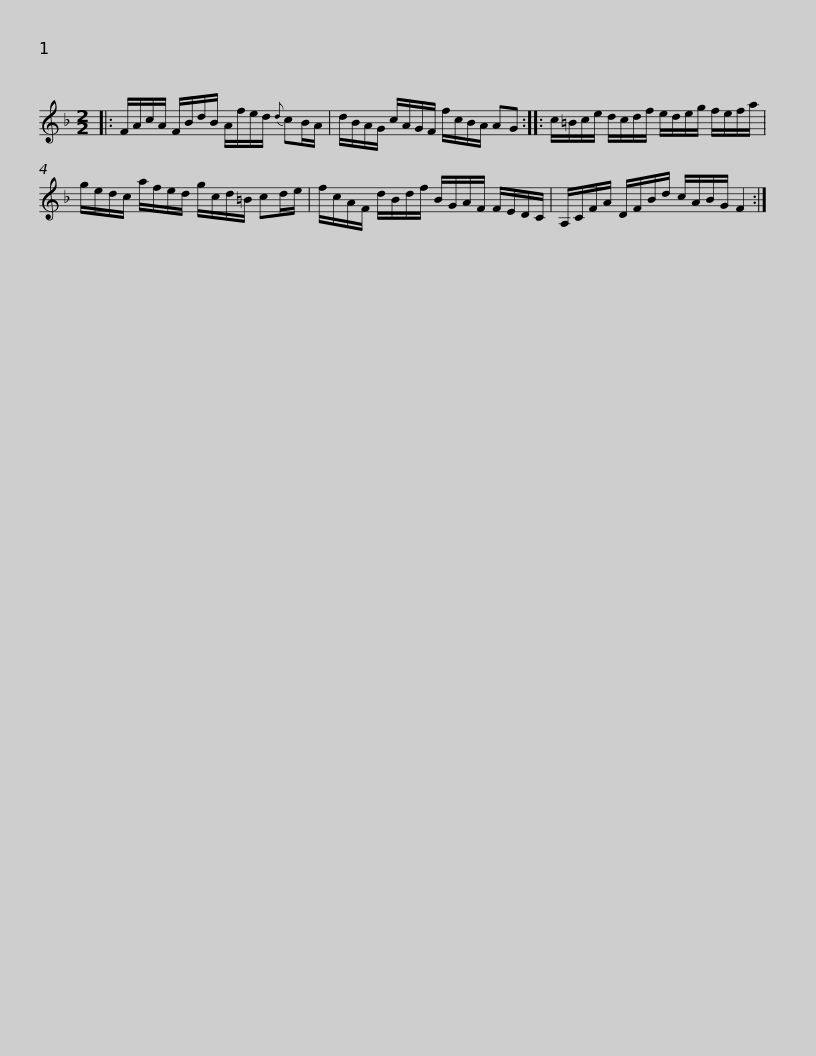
X:1
L:1/8
M:2/2
I:linebreak $
K:F
V:1 treble
V:1
|: F/A/c/A/ F/B/d/B/ A/f/e/d/{d} cB/A/ | d/B/A/G/ c/A/G/F/ f/c/B/A/ AG ::$ c/=B/c/e/ d/c/d/f/ e/d/e/g/ f/e/f/a/ | g/e/d/c/ a/f/e/d/ g/c/d/=B/ cd/e/ | f/c/A/F/ d/B/d/f/ B/G/A/F/ F/E/D/C/ |$ %5
 A,/C/F/A/ D/F/B/d/ c/A/B/G/ F2 :| %6
